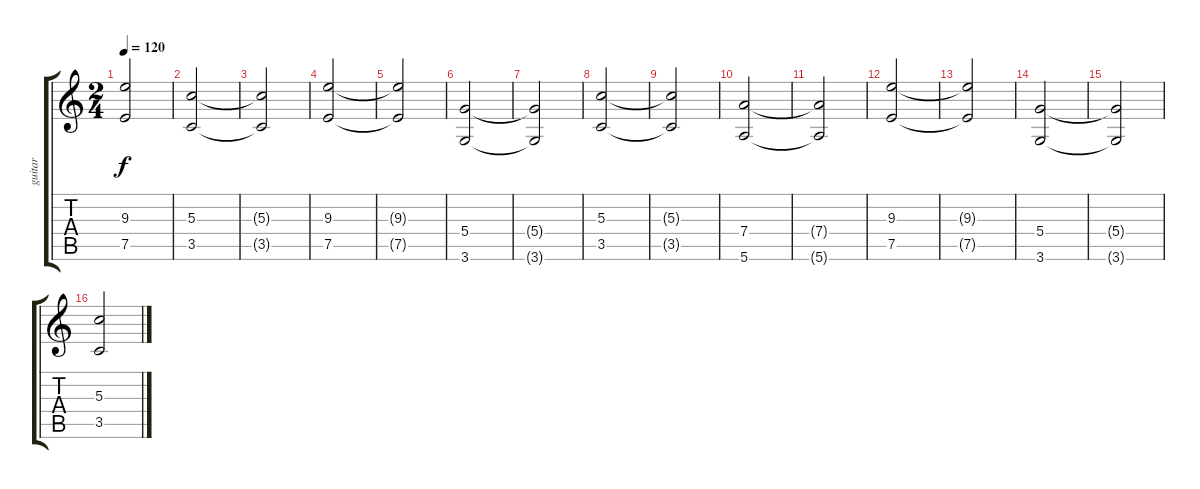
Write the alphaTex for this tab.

\track ("guitar     sexta" "guitar    ") {instrument distortionguitar}
\staff {score tabs}
\tuning (E4 B3 G3 D3 A2 E2) {hide}
\ts (2 4)
\tempo 120
\clef g2
\ks c
(9.3{t} 7.5{t}).2{dy f} |
(5.3 3.5).2 |
(5.3{t} 3.5{t}).2 |
(9.3 7.5).2 |
(9.3{t} 7.5{t}).2 |
(5.4 3.6).2 |
(5.4{t} 3.6{t}).2 |
(5.3 3.5).2 |
(5.3{t} 3.5{t}).2 |
(7.4 5.6).2 |
(7.4{t} 5.6{t}).2 |
(9.3 7.5).2 |
(9.3{t} 7.5{t}).2 |
(5.4 3.6).2 |
(5.4{t} 3.6{t}).2 |
(5.3 3.5).2
